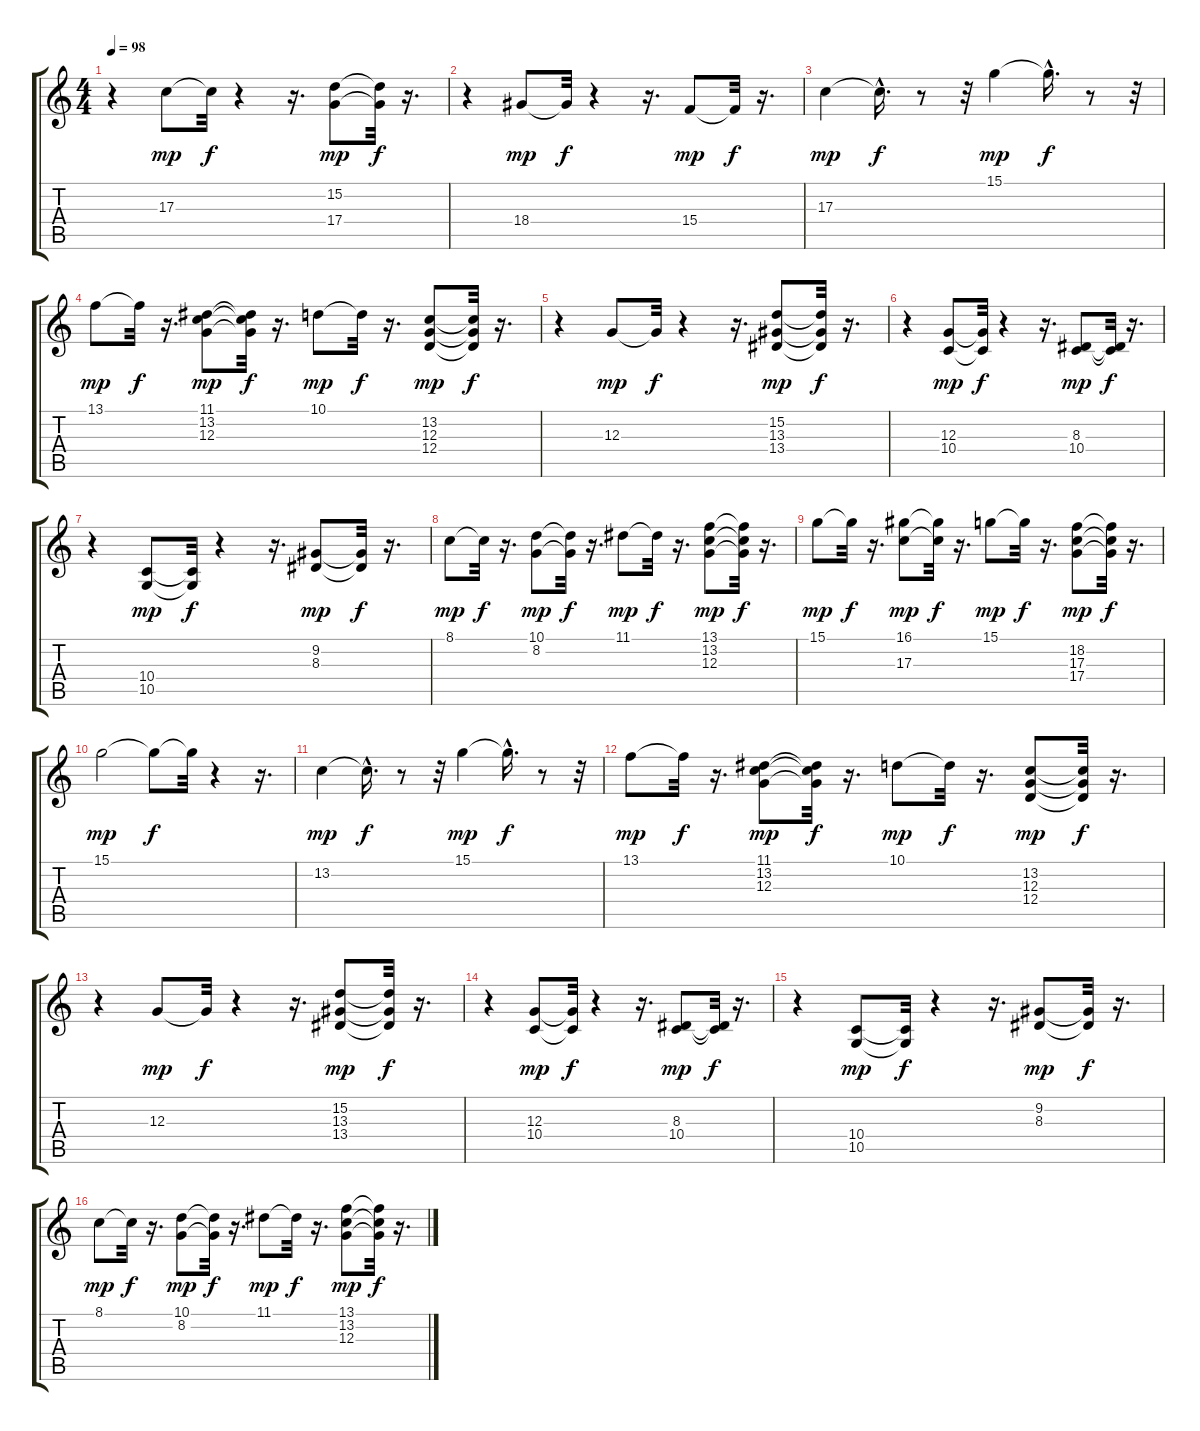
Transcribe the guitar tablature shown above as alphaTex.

\track "" {instrument acousticgrandpiano}
\staff {score tabs}
\tuning (E4 B3 G3 D3 A2 E2) {hide}
\ts (4 4)
\tempo 98
\clef g2
\ks c
r.4{dy f} 17.3.8{dy mp} 17.3{t}.32{dy f} r.4 r.16{d} (15.2 17.4).8{dy mp} (15.2{t} 17.4{t}).32{dy f} r.16{d} |
r.4 18.4.8{dy mp} 18.4{t}.32{dy f} r.4 r.16{d} 15.4.8{dy mp} 15.4{t}.32{dy f} r.16{d} |
17.3.4{dy mp} 17.3{hac t}.16{d dy f} r.8 r.32 15.1.4{dy mp} 15.1{hac t}.16{d dy f} r.8 r.32 |
13.1.8{dy mp} 13.1{t}.32{dy f} r.16{d} (11.1 13.2 12.3).8{dy mp} (11.1{t} 13.2{t} 12.3{t}).32{dy f} r.16{d} 10.1.8{dy mp} 10.1{t}.32{dy f} r.16{d} (13.2 12.3 12.4).8{dy mp} (13.2{t} 12.3{t} 12.4{t}).32{dy f} r.16{d} |
r.4 12.3.8{dy mp} 12.3{t}.32{dy f} r.4 r.16{d} (15.2 13.3 13.4).8{dy mp} (15.2{t} 13.3{t} 13.4{t}).32{dy f} r.16{d} |
r.4 (12.3 10.4).8{dy mp} (12.3{t} 10.4{t}).32{dy f} r.4 r.16{d} (8.3 10.4).8{dy mp} (8.3{t} 10.4{t}).32{dy f} r.16{d} |
r.4 (10.4 10.5).8{dy mp} (10.4{t} 10.5{t}).32{dy f} r.4 r.16{d} (9.2 8.3).8{dy mp} (9.2{t} 8.3{t}).32{dy f} r.16{d} |
8.1.8{dy mp} 8.1{t}.32{dy f} r.16{d} (10.1 8.2).8{dy mp} (10.1{t} 8.2{t}).32{dy f} r.16{d} 11.1.8{dy mp} 11.1{t}.32{dy f} r.16{d} (13.1 13.2 12.3).8{dy mp} (13.1{t} 13.2{t} 12.3{t}).32{dy f} r.16{d} |
15.1.8{dy mp} 15.1{t}.32{dy f} r.16{d} (16.1 17.3).8{dy mp} (16.1{t} 17.3{t}).32{dy f} r.16{d} 15.1.8{dy mp} 15.1{t}.32{dy f} r.16{d} (18.2 17.3 17.4).8{dy mp} (18.2{t} 17.3{t} 17.4{t}).32{dy f} r.16{d} |
15.1.2{dy mp} 15.1{t}.8{dy f} 15.1{t}.32 r.4 r.16{d} |
13.2.4{dy mp} 13.2{hac t}.16{d dy f} r.8 r.32 15.1.4{dy mp} 15.1{hac t}.16{d dy f} r.8 r.32 |
13.1.8{dy mp} 13.1{t}.32{dy f} r.16{d} (11.1 13.2 12.3).8{dy mp} (11.1{t} 13.2{t} 12.3{t}).32{dy f} r.16{d} 10.1.8{dy mp} 10.1{t}.32{dy f} r.16{d} (13.2 12.3 12.4).8{dy mp} (13.2{t} 12.3{t} 12.4{t}).32{dy f} r.16{d} |
r.4 12.3.8{dy mp} 12.3{t}.32{dy f} r.4 r.16{d} (15.2 13.3 13.4).8{dy mp} (15.2{t} 13.3{t} 13.4{t}).32{dy f} r.16{d} |
r.4 (12.3 10.4).8{dy mp} (12.3{t} 10.4{t}).32{dy f} r.4 r.16{d} (8.3 10.4).8{dy mp} (8.3{t} 10.4{t}).32{dy f} r.16{d} |
r.4 (10.4 10.5).8{dy mp} (10.4{t} 10.5{t}).32{dy f} r.4 r.16{d} (9.2 8.3).8{dy mp} (9.2{t} 8.3{t}).32{dy f} r.16{d} |
8.1.8{dy mp} 8.1{t}.32{dy f} r.16{d} (10.1 8.2).8{dy mp} (10.1{t} 8.2{t}).32{dy f} r.16{d} 11.1.8{dy mp} 11.1{t}.32{dy f} r.16{d} (13.1 13.2 12.3).8{dy mp} (13.1{t} 13.2{t} 12.3{t}).32{dy f} r.16{d}
